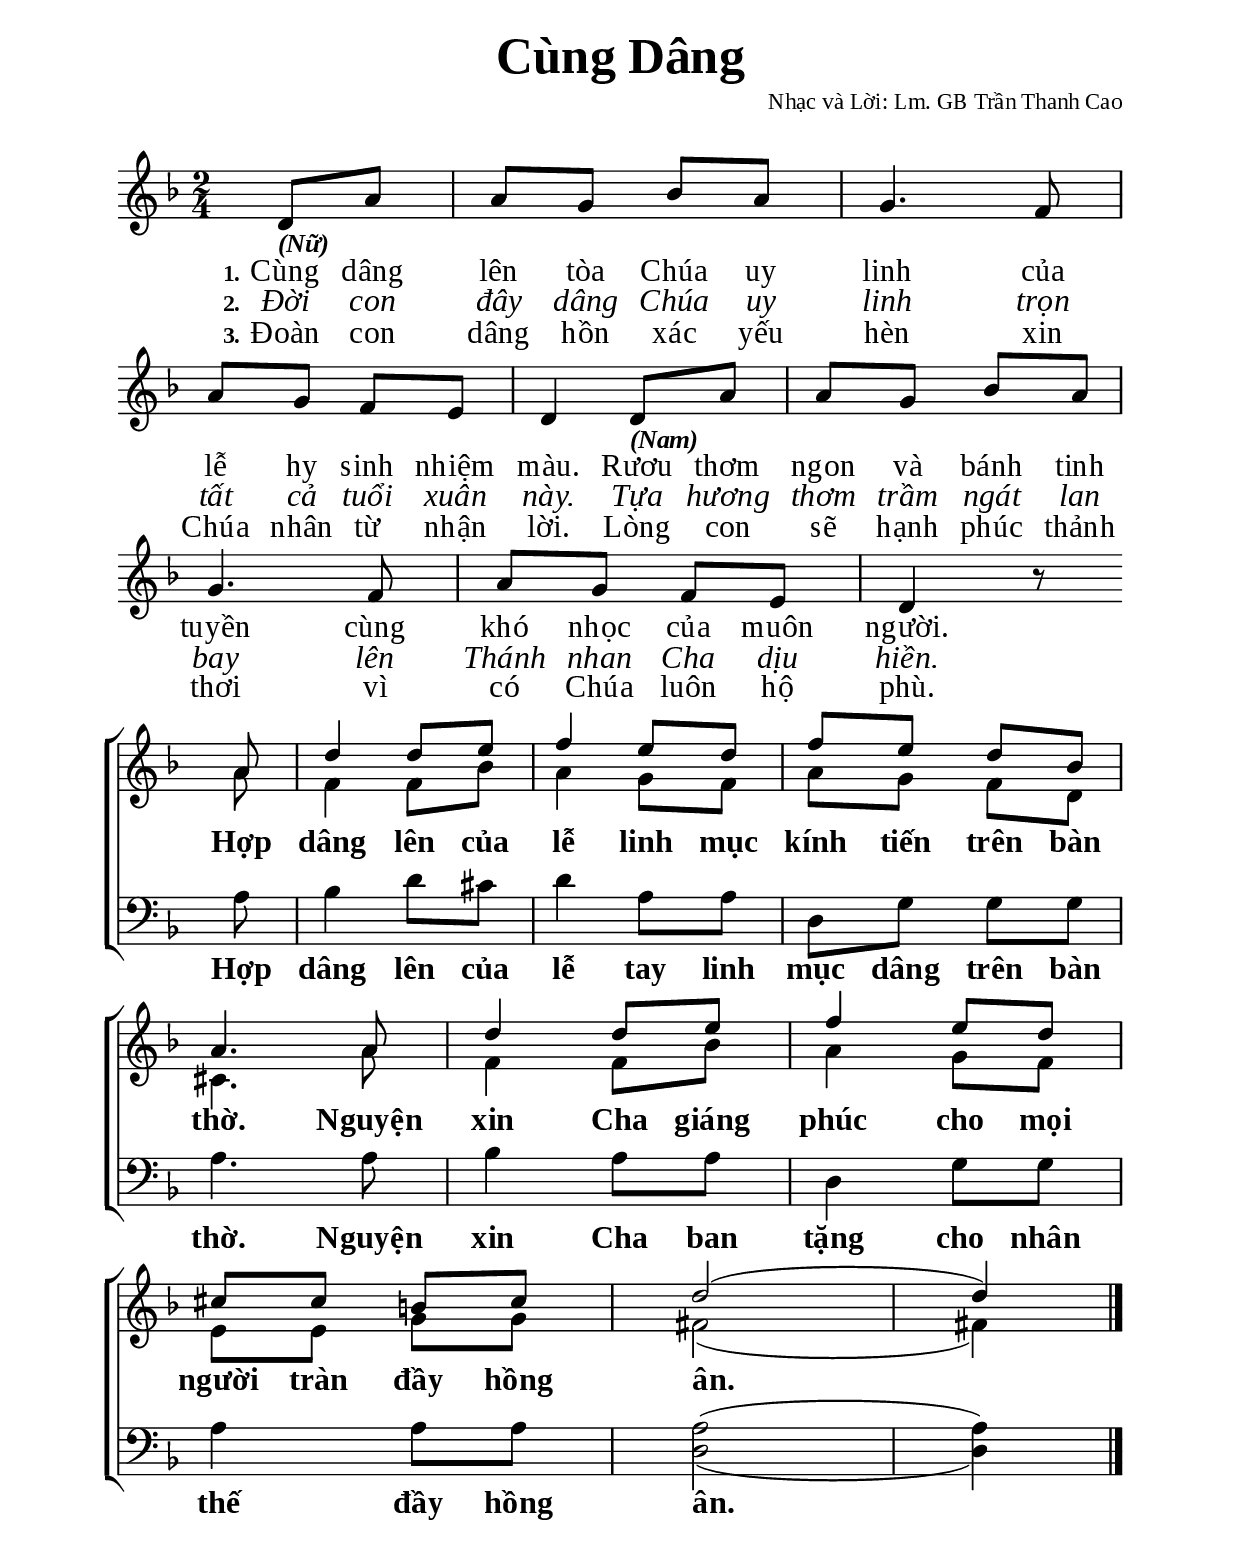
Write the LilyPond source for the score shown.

% Cài đặt chung
\version "2.20.0"
\include "english.ly"

\header {
  title = \markup { \fontsize #3 "Cùng Dâng" }
  composer = "Nhạc và Lời: Lm. GB Trần Thanh Cao"
  arranger = " "
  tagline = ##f
}

\paper {
  #(set-paper-size "a4")
  top-margin = 10\mm
  bottom-margin = 10\mm
  left-margin = 20\mm
  right-margin = 20\mm
  indent = #0
  #(define fonts
    (make-pango-font-tree
      "Liberation Serif"
      "Liberation Serif"
      "Liberation Serif"
      (/ 20 20)))
  page-count = #1
}

% Nhạc phiên khúc
nhacPhienKhuc = \relative c' {
  _\markup { \bold \italic (Nữ) }
  \partial 4 
  d8 a' |
  a g bf a |
  g4. f8 |
  a g f e |
  d4 d8 _\markup { \bold \italic (Nam) } a' |
  a g bf a |
  g4. f8 |
  a g f e |
  d4 r8
}

% Nhạc điệp khúc
nhacDiepKhucSop = \relative c'' {
  \partial 8 a8 |
  d4 d8 e |
  f4 e8 d |
  f e d bf |
  a4. a8 |
  d4 d8 e |
  f4 e8 d |
  cs cs b! cs |
  d2 ( |
  d4) \bar "|."
}

nhacDiepKhucAlto = \relative c'' {
  \partial 8 a8 |
  f4 f8 bf |
  a4 g8 f |
  a g f d |
  cs4. a'8 |
  f4 f8 bf |
  a4 g8 f |
  e e g g |
  fs2 ( |
  fs4)
}

nhacDiepKhucBas = \relative c' {
  \partial 8 a8 |
  bf4 d8 cs |
  d4 a8 a |
  d, g g g |
  a4. a8 |
  bf4 a8 a |
  d,4 g8 g |
  a4 a8 a |
  <<
    {
      a2 ^( |
      a4)
    }
    {
      d,2 _( |
      d4)
    }
  >>
}

% Lời phiên khúc
loiPhienKhucMot = \lyricmode {
  \set stanza = #"1."
  Cùng dâng lên tòa Chúa uy linh của lễ hy sinh nhiệm màu.
  Rươu thơm ngon và bánh tinh tuyền cùng khó nhọc của muôn người.
}

loiPhienKhucHai = \lyricmode {
  \override Lyrics.LyricText.font-shape = #'italic
  \set stanza = #"2."
  Đời con đây dâng Chúa uy linh trọn tất cả tuổi xuân này.
  Tựa hương thơm trầm ngát lan bay lên Thánh nhan Cha dịu hiền.
}

loiPhienKhucBa = \lyricmode {
  \set stanza = #"3."
  Đoàn con dâng hồn xác yếu hèn xin Chúa nhân từ nhận lời.
  Lòng con sẽ hạnh phúc thảnh thơi vì có Chúa luôn hộ phù.
}

% Lời điệp khúc
loiDiepKhucSop = \lyricmode {
  Hợp dâng lên của lễ linh mục kính tiến trên bàn thờ.
  Nguyện xin Cha giáng phúc cho mọi người tràn đầy hồng ân.
}

loiDiepKhucBas = \lyricmode {
  Hợp dâng lên của lễ tay linh mục dâng trên bàn thờ.
  Nguyện xin Cha ban tặng cho nhân thế đầy hồng ân.
}

% Dàn trang
\score {
  \new ChoirStaff <<
    \new Staff = phienKhuc \with {
        \magnifyStaff #(magstep +1)
      }
      <<
      \new Voice = beSop {
        \key f \major \time 2/4 \nhacPhienKhuc
      }
    >>
    \new Lyrics \lyricsto beSop \loiPhienKhucMot
    \new Lyrics \lyricsto beSop \loiPhienKhucHai
    \new Lyrics \lyricsto beSop \loiPhienKhucBa
  >>
  \layout {
    \override Lyrics.LyricText.font-size = #+3
    \override Lyrics.LyricSpace.minimum-distance = #2.0
    \override Score.BarNumber.break-visibility = ##(#f #f #f)
    \override Score.SpacingSpanner.uniform-stretching = ##t
  } 
}

\score {
  \new ChoirStaff <<
    \new Staff \with {
        \consists "Merge_rests_engraver"
        \magnifyStaff #(magstep +1)
      }
      <<
        \clef "treble"
        \new Voice = beSop {
          \voiceOne \key f \major \time 2/4 \nhacDiepKhucSop
        }
        \new Voice = beAlto {
          \voiceTwo \key f \major \time 2/4 \nhacDiepKhucAlto
        }
        \new Lyrics \lyricsto beSop \loiDiepKhucSop
    >>
    \new Staff \with {
        \consists "Merge_rests_engraver"
        \magnifyStaff #(magstep +1)
      }
      <<
        \clef "bass"
        \new Voice = beBas {
          \voiceTwo \key f \major \time 2/4 \nhacDiepKhucBas
        }
        \new Lyrics \lyricsto beBas \loiDiepKhucBas
    >>
  >>
  \layout {
    \override Staff.TimeSignature.transparent = ##t
    \override Lyrics.LyricText.font-series = #'bold
    \override Lyrics.LyricText.font-size = #+3
    \override Lyrics.LyricSpace.minimum-distance = #2.5
    \override Score.BarNumber.break-visibility = ##(#f #f #f)
    \override Score.SpacingSpanner.uniform-stretching = ##t
  }
}
